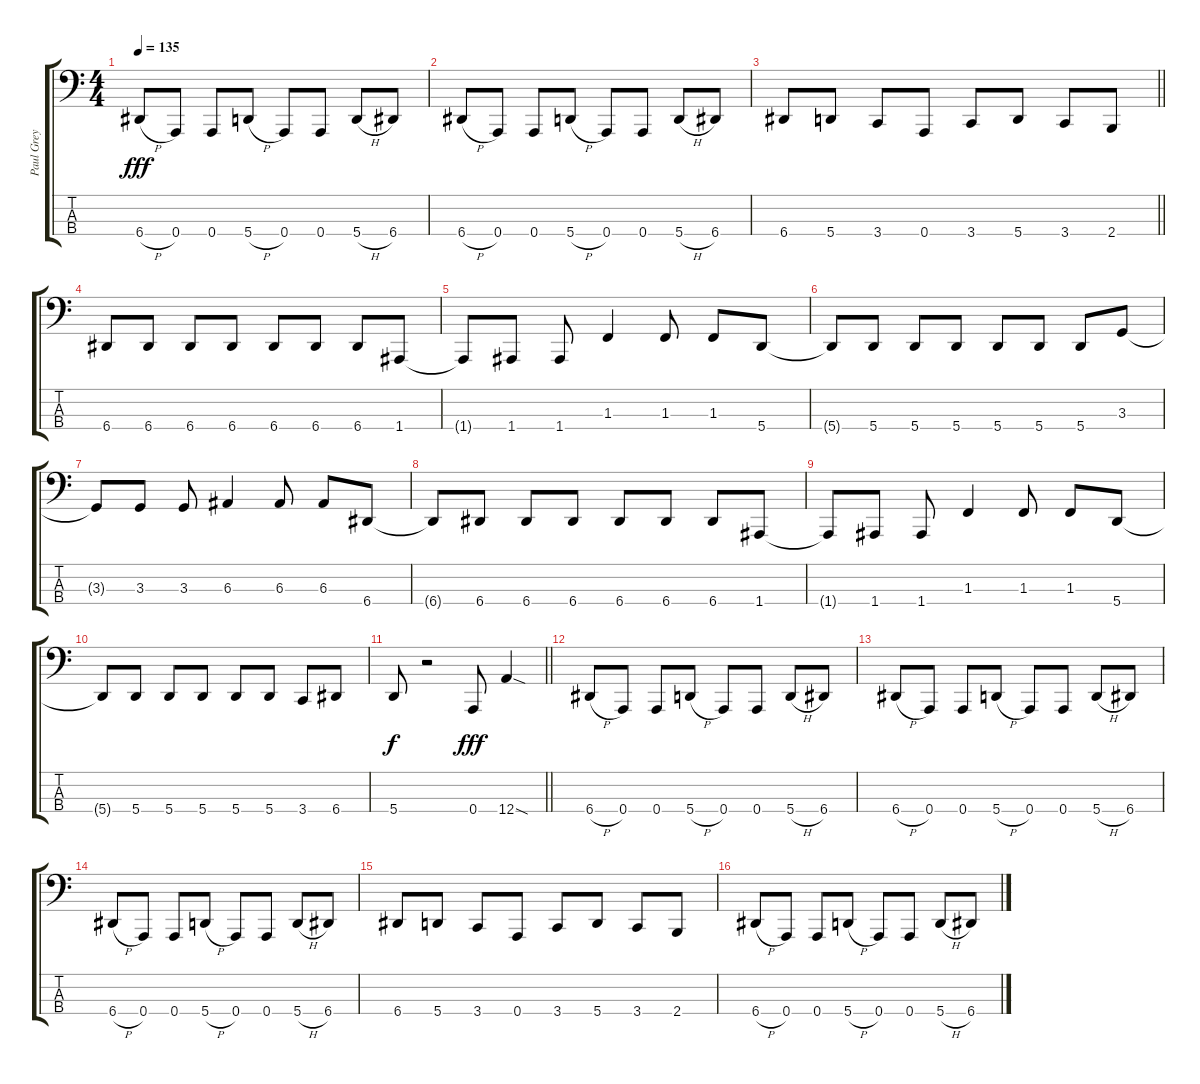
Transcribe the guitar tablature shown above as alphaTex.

\track ("Paul Grey" "Paul Grey") {instrument electricbasspick}
\staff {score tabs}
\tuning (D2 A1 E1 A0) {hide}
\ts (4 4)
\tempo 135
\clef f4
\ks c
6.4{h}.8{dy fff} 0.4.8 0.4.8 5.4{h}.8 0.4.8 0.4.8 5.4{h}.8 6.4.8 |
6.4{h}.8 0.4.8 0.4.8 5.4{h}.8 0.4.8 0.4.8 5.4{h}.8 6.4.8 |
\barLineRight lightlight
6.4.8 5.4.8 3.4.8 0.4.8 3.4.8 5.4.8 3.4.8 2.4.8 |
6.4.8 6.4.8 6.4.8 6.4.8 6.4.8 6.4.8 6.4.8 1.4.8 |
1.4{t}.8 1.4.8 1.4.8 1.3.4 1.3.8 1.3.8 5.4.8 |
5.4{t}.8 5.4.8 5.4.8 5.4.8 5.4.8 5.4.8 5.4.8 3.3.8 |
3.3{t}.8 3.3.8 3.3.8 6.3.4 6.3.8 6.3.8 6.4.8 |
6.4{t}.8 6.4.8 6.4.8 6.4.8 6.4.8 6.4.8 6.4.8 1.4.8 |
1.4{t}.8 1.4.8 1.4.8 1.3.4 1.3.8 1.3.8 5.4.8 |
5.4{t}.8 5.4.8 5.4.8 5.4.8 5.4.8 5.4.8 3.4.8 6.4.8 |
\barLineRight lightlight
5.4.8{dy f} r.2 0.4.8{dy fff} 12.4{sod}.4 |
6.4{h}.8 0.4.8 0.4.8 5.4{h}.8 0.4.8 0.4.8 5.4{h}.8 6.4.8 |
6.4{h}.8 0.4.8 0.4.8 5.4{h}.8 0.4.8 0.4.8 5.4{h}.8 6.4.8 |
6.4{h}.8 0.4.8 0.4.8 5.4{h}.8 0.4.8 0.4.8 5.4{h}.8 6.4.8 |
6.4.8 5.4.8 3.4.8 0.4.8 3.4.8 5.4.8 3.4.8 2.4.8 |
6.4{h}.8 0.4.8 0.4.8 5.4{h}.8 0.4.8 0.4.8 5.4{h}.8 6.4.8
